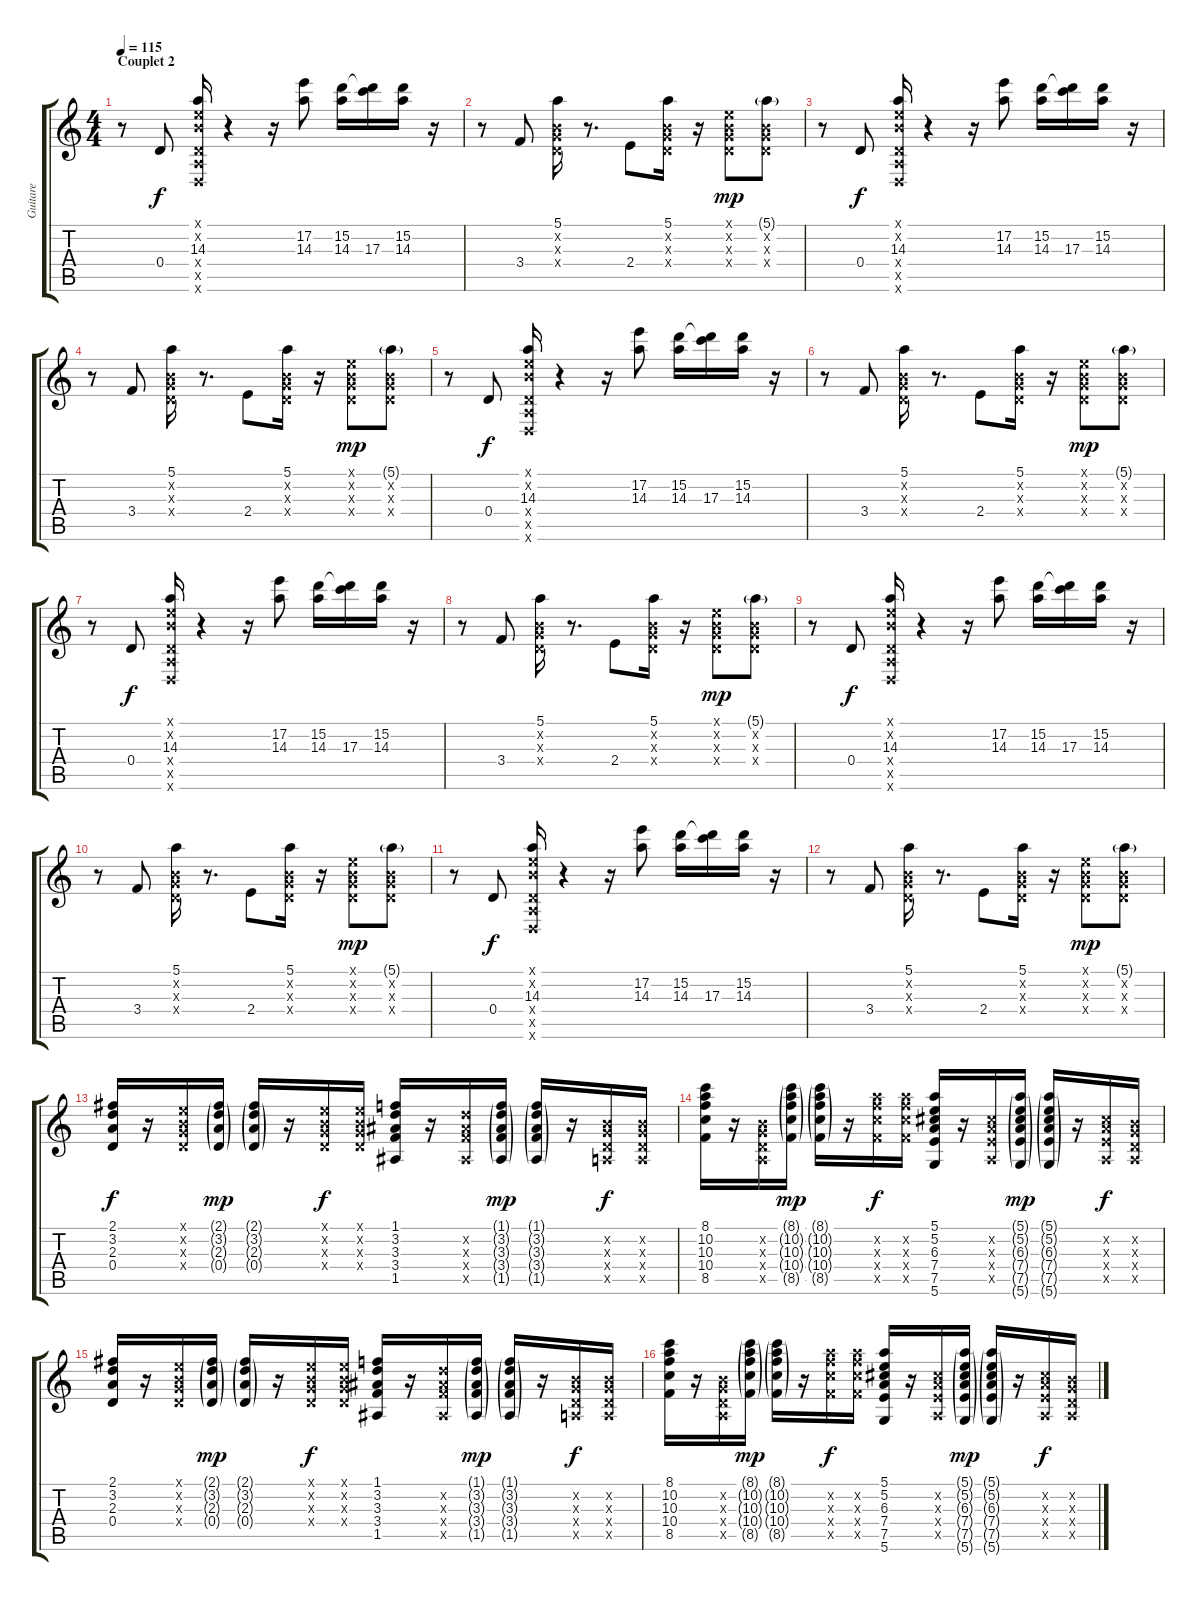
\track ("Guitare" "Guitare") {instrument electricguitarjazz}
\staff {score tabs}
\tuning (E4 B3 G3 D3 A2 D2) {hide}
\ts (4 4)
\section ("" "Couplet 2")
\tempo 115
\clef g2
\ks c
r.8{dy f instrument electricguitarjazz} 0.4.8 (0.1{x} 0.2{x} 14.3 0.4{x} 0.5{x} 0.6{x}).16 r.4 r.16 (17.2 14.3).8 (15.2 14.3).16 (15.2{t} 17.3).16 (15.2 14.3).16 r.16 |
r.8 3.4.8 (5.1 0.2{x} 0.3{x} 0.4{x}).16 r.8{d} 2.4.8 (5.1 0.2{x} 0.3{x} 0.4{x}).16 r.16 (0.1{x} 0.2{x} 0.3{x} 0.4{x}).8{dy mp} (5.1{g} 0.2{x} 0.3{x} 0.4{x}).8 |
r.8 0.4.8{dy f} (0.1{x} 0.2{x} 14.3 0.4{x} 0.5{x} 0.6{x}).16 r.4 r.16 (17.2 14.3).8 (15.2 14.3).16 (15.2{t} 17.3).16 (15.2 14.3).16 r.16 |
r.8 3.4.8 (5.1 0.2{x} 0.3{x} 0.4{x}).16 r.8{d} 2.4.8 (5.1 0.2{x} 0.3{x} 0.4{x}).16 r.16 (0.1{x} 0.2{x} 0.3{x} 0.4{x}).8{dy mp} (5.1{g} 0.2{x} 0.3{x} 0.4{x}).8 |
r.8 0.4.8{dy f} (0.1{x} 0.2{x} 14.3 0.4{x} 0.5{x} 0.6{x}).16 r.4 r.16 (17.2 14.3).8 (15.2 14.3).16 (15.2{t} 17.3).16 (15.2 14.3).16 r.16 |
r.8 3.4.8 (5.1 0.2{x} 0.3{x} 0.4{x}).16 r.8{d} 2.4.8 (5.1 0.2{x} 0.3{x} 0.4{x}).16 r.16 (0.1{x} 0.2{x} 0.3{x} 0.4{x}).8{dy mp} (5.1{g} 0.2{x} 0.3{x} 0.4{x}).8 |
r.8 0.4.8{dy f} (0.1{x} 0.2{x} 14.3 0.4{x} 0.5{x} 0.6{x}).16 r.4 r.16 (17.2 14.3).8 (15.2 14.3).16 (15.2{t} 17.3).16 (15.2 14.3).16 r.16 |
r.8 3.4.8 (5.1 0.2{x} 0.3{x} 0.4{x}).16 r.8{d} 2.4.8 (5.1 0.2{x} 0.3{x} 0.4{x}).16 r.16 (0.1{x} 0.2{x} 0.3{x} 0.4{x}).8{dy mp} (5.1{g} 0.2{x} 0.3{x} 0.4{x}).8 |
r.8 0.4.8{dy f} (0.1{x} 0.2{x} 14.3 0.4{x} 0.5{x} 0.6{x}).16 r.4 r.16 (17.2 14.3).8 (15.2 14.3).16 (15.2{t} 17.3).16 (15.2 14.3).16 r.16 |
r.8 3.4.8 (5.1 0.2{x} 0.3{x} 0.4{x}).16 r.8{d} 2.4.8 (5.1 0.2{x} 0.3{x} 0.4{x}).16 r.16 (0.1{x} 0.2{x} 0.3{x} 0.4{x}).8{dy mp} (5.1{g} 0.2{x} 0.3{x} 0.4{x}).8 |
r.8 0.4.8{dy f} (0.1{x} 0.2{x} 14.3 0.4{x} 0.5{x} 0.6{x}).16 r.4 r.16 (17.2 14.3).8 (15.2 14.3).16 (15.2{t} 17.3).16 (15.2 14.3).16 r.16 |
r.8 3.4.8 (5.1 0.2{x} 0.3{x} 0.4{x}).16 r.8{d} 2.4.8 (5.1 0.2{x} 0.3{x} 0.4{x}).16 r.16 (0.1{x} 0.2{x} 0.3{x} 0.4{x}).8{dy mp} (5.1{g} 0.2{x} 0.3{x} 0.4{x}).8 |
(2.1 3.2 2.3 0.4).16{dy f} r.16 (0.1{x} 0.2{x} 0.3{x} 0.4{x}).16 (2.1{g} 3.2{g} 2.3{g} 0.4{g}).16{dy mp} (2.1{g} 3.2{g} 2.3{g} 0.4{g}).16 r.16 (0.1{x} 0.2{x} 0.3{x} 0.4{x}).16{dy f} (0.1{x} 0.2{x} 0.3{x} 0.4{x}).16 (1.1 3.2 3.3 3.4 1.5).16 r.16 (3.2{x} 3.3{x} 3.4{x} 1.5{x}).16 (1.1{g} 3.2{g} 3.3{g} 3.4{g} 1.5{g}).16{dy mp} (1.1{g} 3.2{g} 3.3{g} 3.4{g} 1.5{g}).16 r.16 (0.2{x} 0.3{x} 0.4{x} 0.5{x}).16{dy f} (0.2{x} 0.3{x} 0.4{x} 0.5{x}).16 |
(8.1 10.2 10.3 10.4 8.5).16 r.16 (0.2{x} 0.3{x} 0.4{x} 0.5{x}).16 (8.1{g} 10.2{g} 10.3{g} 10.4{g} 8.5{g}).16{dy mp} (8.1{g} 10.2{g} 10.3{g} 10.4{g} 8.5{g}).16 r.16 (10.2{x} 10.3{x} 10.4{x} 8.5{x}).16{dy f} (10.2{x} 10.3{x} 10.4{x} 8.5{x}).16 (5.1 5.2 6.3 7.4 7.5 5.6).16 r.16 (2.2{x} 2.3{x} 2.4{x} 0.5{x}).16 (5.1{g} 5.2{g} 6.3{g} 7.4{g} 7.5{g} 5.6{g}).16{dy mp} (5.1{g} 5.2{g} 6.3{g} 7.4{g} 7.5{g} 5.6{g}).16 r.16 (2.2{x} 2.3{x} 2.4{x} 0.5{x}).16{dy f} (0.2{x} 0.3{x} 0.4{x} 0.5{x}).16 |
(2.1 3.2 2.3 0.4).16 r.16 (0.1{x} 0.2{x} 0.3{x} 0.4{x}).16 (2.1{g} 3.2{g} 2.3{g} 0.4{g}).16{dy mp} (2.1{g} 3.2{g} 2.3{g} 0.4{g}).16 r.16 (0.1{x} 0.2{x} 0.3{x} 0.4{x}).16{dy f} (0.1{x} 0.2{x} 0.3{x} 0.4{x}).16 (1.1 3.2 3.3 3.4 1.5).16 r.16 (3.2{x} 3.3{x} 3.4{x} 1.5{x}).16 (1.1{g} 3.2{g} 3.3{g} 3.4{g} 1.5{g}).16{dy mp} (1.1{g} 3.2{g} 3.3{g} 3.4{g} 1.5{g}).16 r.16 (0.2{x} 0.3{x} 0.4{x} 0.5{x}).16{dy f} (0.2{x} 0.3{x} 0.4{x} 0.5{x}).16 |
(8.1 10.2 10.3 10.4 8.5).16 r.16 (0.2{x} 0.3{x} 0.4{x} 0.5{x}).16 (8.1{g} 10.2{g} 10.3{g} 10.4{g} 8.5{g}).16{dy mp} (8.1{g} 10.2{g} 10.3{g} 10.4{g} 8.5{g}).16 r.16 (10.2{x} 10.3{x} 10.4{x} 8.5{x}).16{dy f} (10.2{x} 10.3{x} 10.4{x} 8.5{x}).16 (5.1 5.2 6.3 7.4 7.5 5.6).16 r.16 (2.2{x} 2.3{x} 2.4{x} 0.5{x}).16 (5.1{g} 5.2{g} 6.3{g} 7.4{g} 7.5{g} 5.6{g}).16{dy mp} (5.1{g} 5.2{g} 6.3{g} 7.4{g} 7.5{g} 5.6{g}).16 r.16 (2.2{x} 2.3{x} 2.4{x} 0.5{x}).16{dy f} (0.2{x} 0.3{x} 0.4{x} 0.5{x}).16
